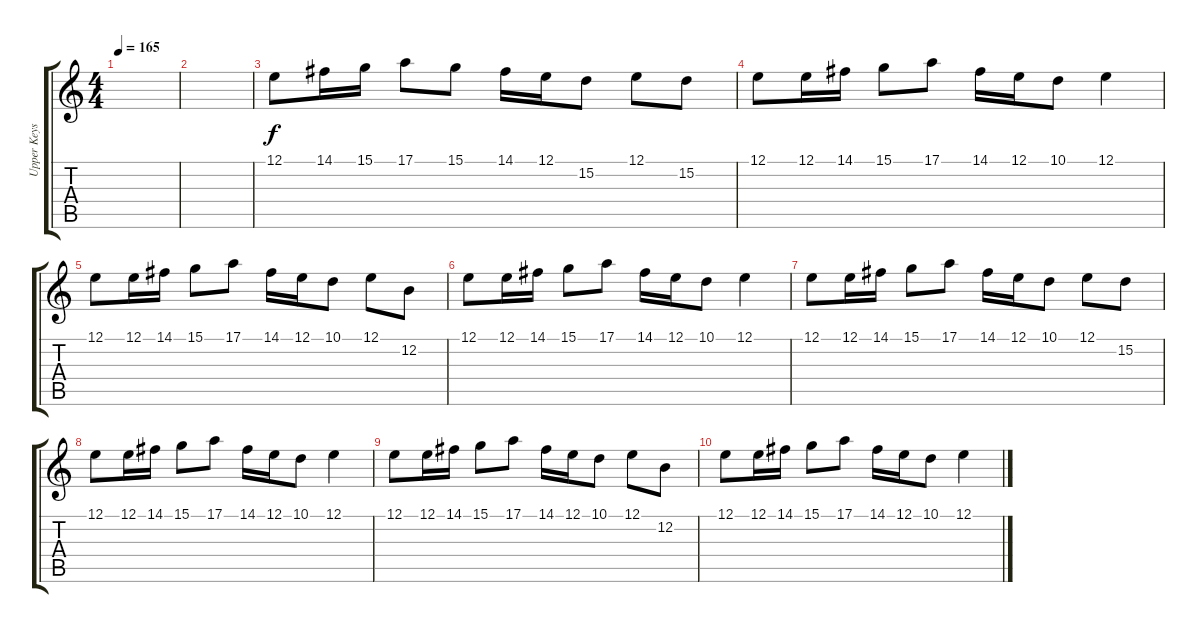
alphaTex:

\track ("Upper Keys" "Upper Keys") {instrument flute}
\staff {score tabs}
\tuning (E4 B3 G3 D3 A2 E2) {hide}
\ts (4 4)
\tempo 165
\clef g2
\ks c
|
|
12.1.8 14.1.16 15.1.16 17.1.8 15.1.8 14.1.16 12.1.16 15.2.8 12.1.8 15.2.8 |
12.1.8 12.1.16 14.1.16 15.1.8 17.1.8 14.1.16 12.1.16 10.1.8 12.1.4 |
12.1.8 12.1.16 14.1.16 15.1.8 17.1.8 14.1.16 12.1.16 10.1.8 12.1.8 12.2.8 |
12.1.8 12.1.16 14.1.16 15.1.8 17.1.8 14.1.16 12.1.16 10.1.8 12.1.4 |
12.1.8 12.1.16 14.1.16 15.1.8 17.1.8 14.1.16 12.1.16 10.1.8 12.1.8 15.2.8 |
12.1.8 12.1.16 14.1.16 15.1.8 17.1.8 14.1.16 12.1.16 10.1.8 12.1.4 |
12.1.8 12.1.16 14.1.16 15.1.8 17.1.8 14.1.16 12.1.16 10.1.8 12.1.8 12.2.8 |
12.1.8 12.1.16 14.1.16 15.1.8 17.1.8 14.1.16 12.1.16 10.1.8 12.1.4
